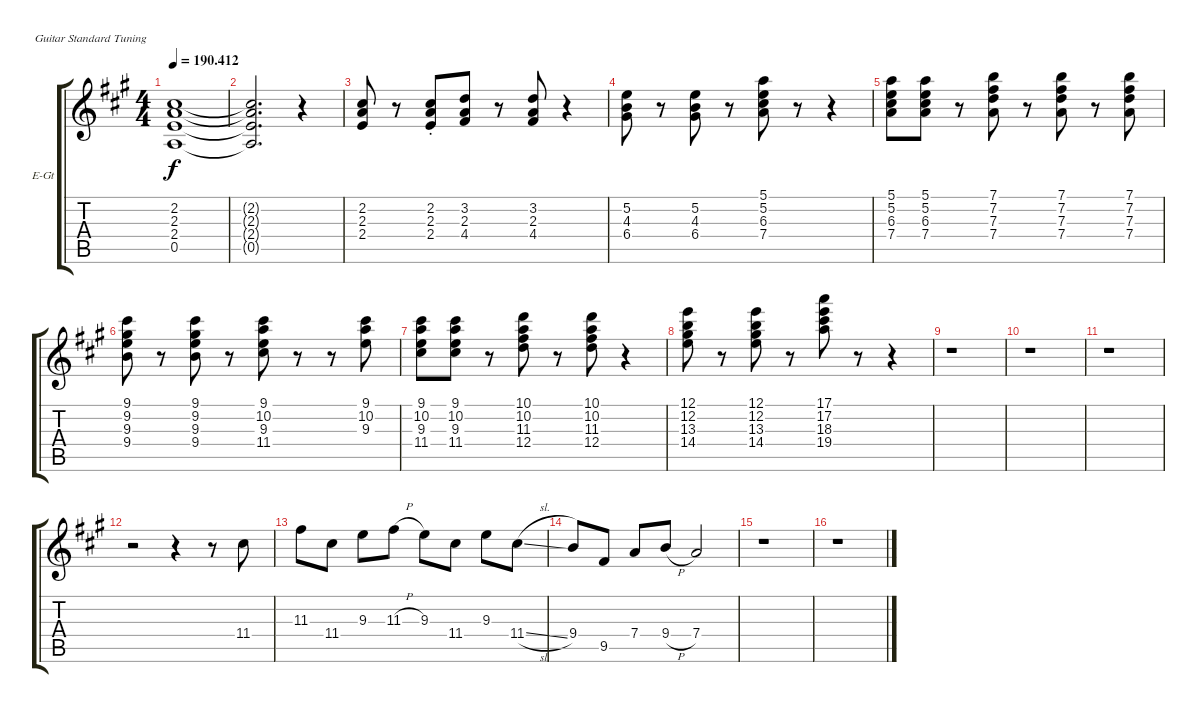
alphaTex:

\defaultSystemsLayout 4
\bracketExtendMode groupsimilarinstruments
\firstSystemTrackNameOrientation horizontal
\otherSystemsTrackNameOrientation horizontal
\track ("Gtr. 3 (elec.)" "E-Gt") {instrument electricguitarclean}
\staff {score tabs}
\tuning (E4 B3 G3 D3 A2 E2)
\ts (4 4)
\tempo
190.412
\accidentals auto
\clef g2
\ottava regular
\simile none
\ks a
(2.2{t} 2.3{t} 2.4{t} 0.5{t}).1{dy f} |
(0.5{t} 2.4{t} 2.3{t} 2.2{t}).2{d} r.4 |
(2.2 2.3 2.4).8 r.8 (2.2 2.3 2.4{st}).8 (4.4 2.3 3.2).8 r.8 (3.2 2.3 4.4).8 r.4 |
(6.4 4.3 5.2).8 r.8 (5.2 4.3 6.4).8 r.8 (7.4 6.3 5.2 5.1).8 r.8 r.4 |
(5.1 5.2 6.3 7.4).8 (7.4 6.3 5.2 5.1).8 r.8 (7.1 7.2 7.3 7.4).8 r.8 (7.4 7.3 7.2 7.1).8 r.8 (7.1 7.2 7.3 7.4).8 |
(9.4 9.3 9.2 9.1).8 r.8 (9.1 9.2 9.3 9.4).8 r.8 (11.4 9.3 10.2 9.1).8 r.8 r.8 (9.1 10.2 9.3).8 |
(11.4 9.3 10.2 9.1).8 (9.1 10.2 9.3 11.4).8 r.8 (12.4 11.3 10.2 10.1).8 r.8 (10.1 10.2 11.3 12.4).8 r.4 |
(14.4 13.3 12.2 12.1).8 r.8 (12.1 12.2 13.3 14.4).8 r.8 (17.1 17.2 18.3 19.4).8 r.8 r.4 |
r.1 |
r.1 |
r.1 |
r.2 r.4 r.8 11.4.8 |
11.3.8 11.4.8 9.3.8 11.3{h}.8 9.3.8 11.4.8 9.3.8 11.4{sl}.8 |
9.4.8 9.5.8 7.4.8 9.4{h}.8 7.4.2 |
r.1 |
r.1
